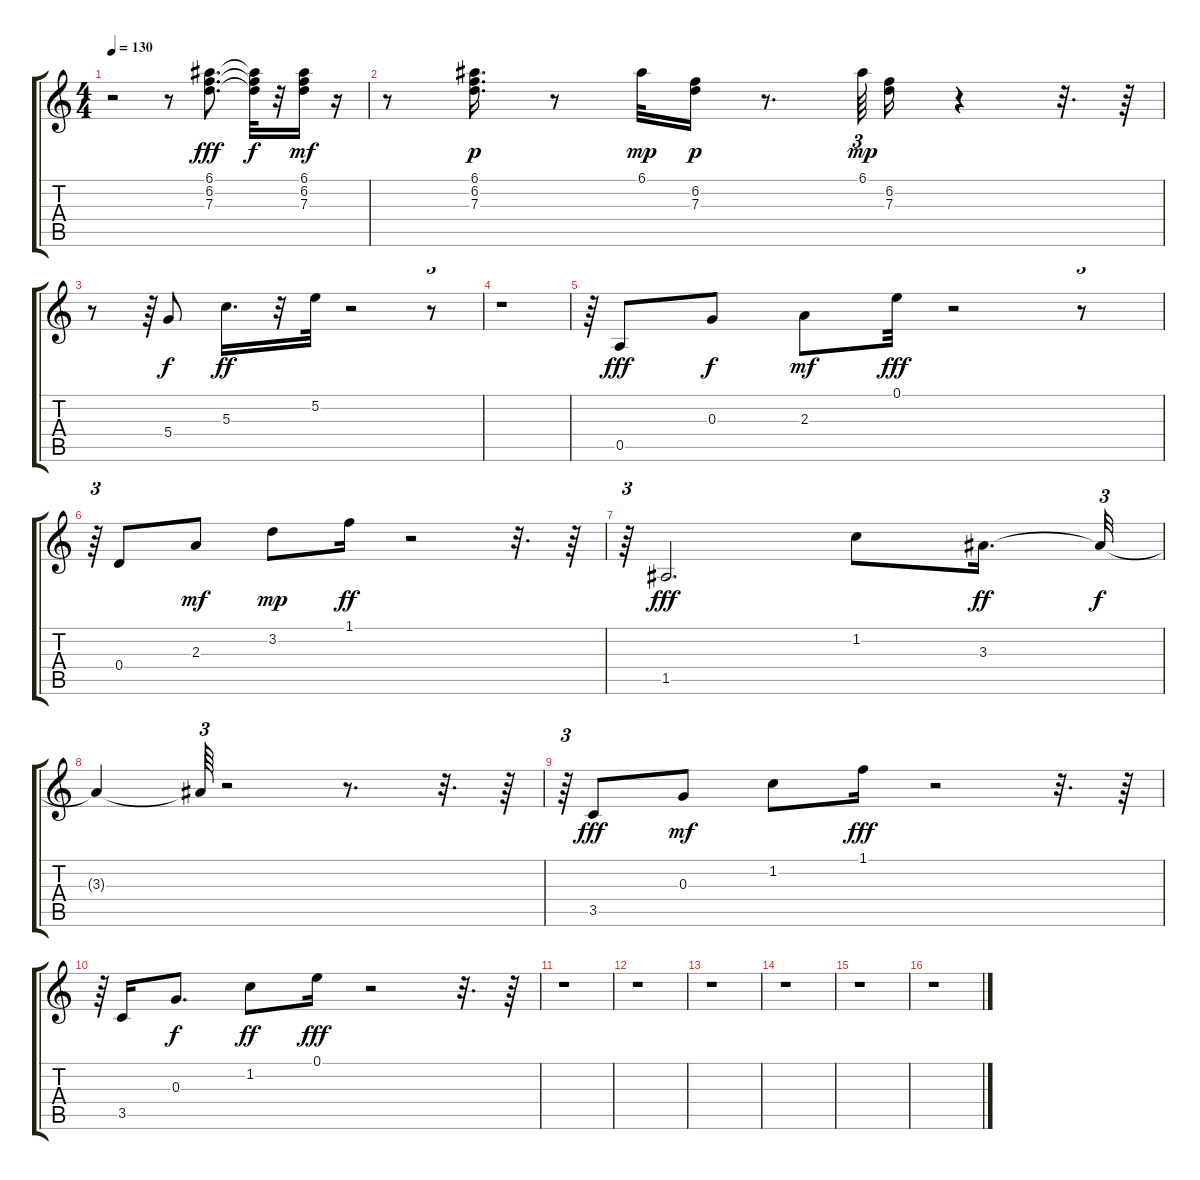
\track "" {instrument electricguitarclean}
\staff {score tabs}
\tuning (E4 B3 G3 D3 A2 E2) {hide}
\ts (4 4)
\tempo 130
\clef g2
\ks c
r.2{dy mp} r.8 (6.1 6.2 7.3).8{d dy fff} (6.1{t} 6.2{t} 7.3{t}).32{dy f} r.32 (6.1 6.2 7.3).16{dy mf} r.16 |
r.8 (6.1 6.2 7.3).16{d dy p} r.8 6.1.32{dy mp} (6.2 7.3).16{dy p} r.8{d} 6.1.64{tu (3 2) dy mp} (6.2 7.3).16 r.4 r.32{d} r.64 |
r.8 r.64{tu (3 2)} 5.4.8{dy f} 5.3.16{d dy ff} r.32 5.2.32 r.2 r.8{tu (3 2)} |
r.1 |
r.64{tu (3 2)} 0.5.8{dy fff} 0.3.8{dy f} 2.3.8{dy mf} 0.1.32{dy fff} r.2 r.8{tu (3 2)} |
r.64{tu (3 2)} 0.4.8 2.3.8{dy mf} 3.2.8{dy mp} 1.1.16{dy ff} r.2 r.32{d} r.64 |
r.64{tu (3 2)} 1.5.2{d dy fff} 1.2.8 3.3.16{d dy ff} 3.3{t}.32{tu (3 2) dy f} |
3.3{t}.4 3.3{t}.64{tu (3 2)} r.2 r.8{d} r.32{d} r.64 |
r.64{tu (3 2)} 3.5.8{dy fff} 0.3.8{dy mf} 1.2.8 1.1.16{dy fff} r.2 r.32{d} r.64 |
r.64{tu (3 2)} 3.5.16 0.3.8{d dy f} 1.2.8{dy ff} 0.1.16{dy fff} r.2 r.32{d} r.64 |
r.1 |
r.1 |
r.1 |
r.1 |
r.1 |
r.1
